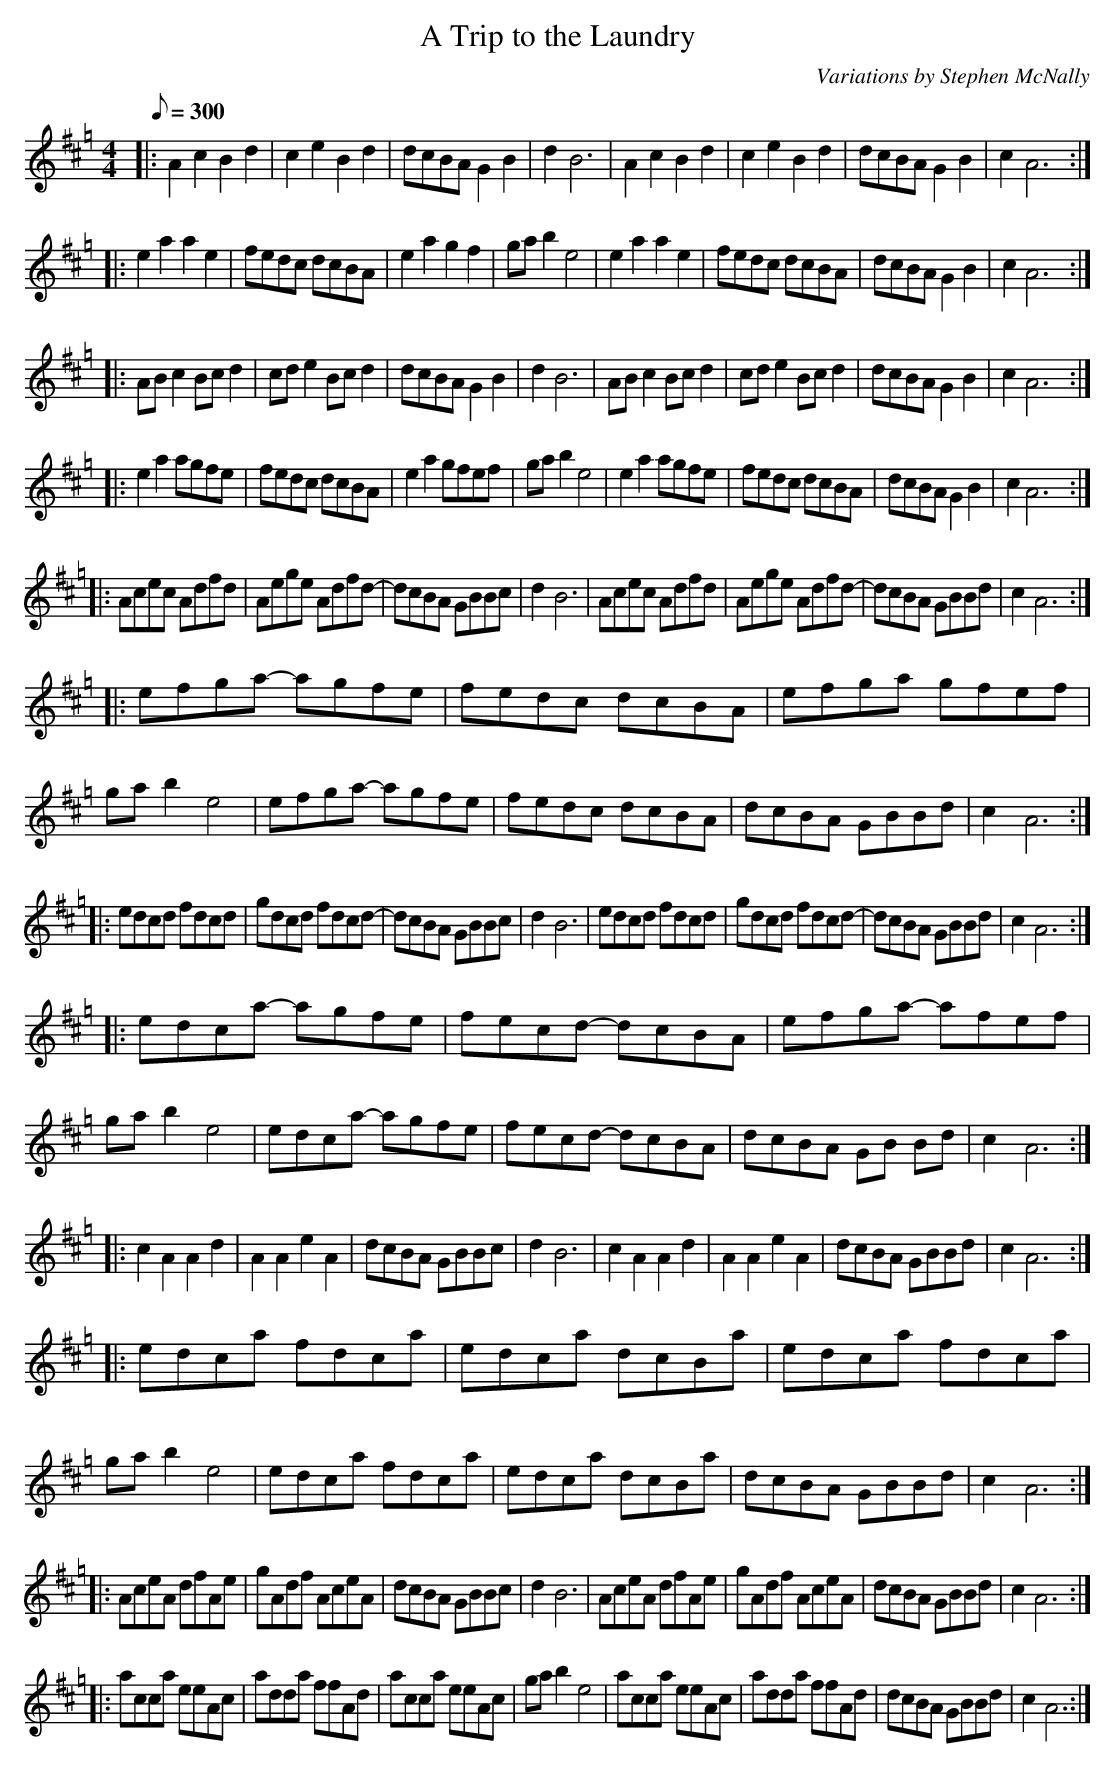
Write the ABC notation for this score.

X:1
T:A Trip to the Laundry
M:4/4
L:1/8
Q:300
C:Variations by Stephen McNally
K:Hp
|:A2c2B2d2|c2e2B2d2|dcBA G2B2|d2B6|A2c2B2d2|c2e2B2d2|dcBA G2B2|c2 A6:|!
|:e2a2 a2e2|fedc dcBA|e2a2 g2f2|gab2 e4|e2a2 a2e2|fedc dcBA|dcBA G2B2|c2
 A6:|!
|:ABc2 Bcd2|cde2 Bcd2|dcBA G2B2|d2B6|ABc2 Bcd2|cde2 Bcd2|dcBA G2B2|c2 A6
:|!
|:e2a2 agfe|fedc dcBA|e2a2 gfef|gab2 e4|e2a2 agfe|fedc dcBA|dcBA G2B2|c2
 A6:|!
|:Acec Adfd|Aege Adfd-|dcBA GBBc|d2B6|Acec Adfd|Aege Adfd-|dcBA GBBd|c2
A6:|!
|:efga- agfe|fedc dcBA|efga gfef|gab2 e4|efga- agfe|fedc dcBA|dcBA GBBd|
c2 A6:|!
|:edcd fdcd|gdcd fdcd-|dcBA GBBc|d2B6|edcd fdcd|gdcd fdcd-|dcBA GBBd|c2
A6:|!
|:edca- agfe|fecd- dcBA|efga- afef|gab2 e4|edca- agfe|fecd- dcBA|dcBA GB
Bd|c2 A6:|!
|:c2A2A2d2|A2A2e2A2|dcBA GBBc|d2B6|c2A2A2d2|A2A2e2A2|dcBA GBBd|c2 A6:|!
|:edca fdca|edca dcBa|edca fdca|gab2 e4|edca fdca|edca dcBa|dcBA GBBd|c2
 A6:|!
|:AceA dfAe|gAdf AceA|dcBA GBBc|d2B6|AceA dfAe|gAdf AceA|dcBA GBBd|c2 A6
:|!
|:acca eeAc|adda ffAd|acca eeAc|gab2 e4|acca eeAc|adda ffAd|dcBA GBBd|c2
 A6:|!
